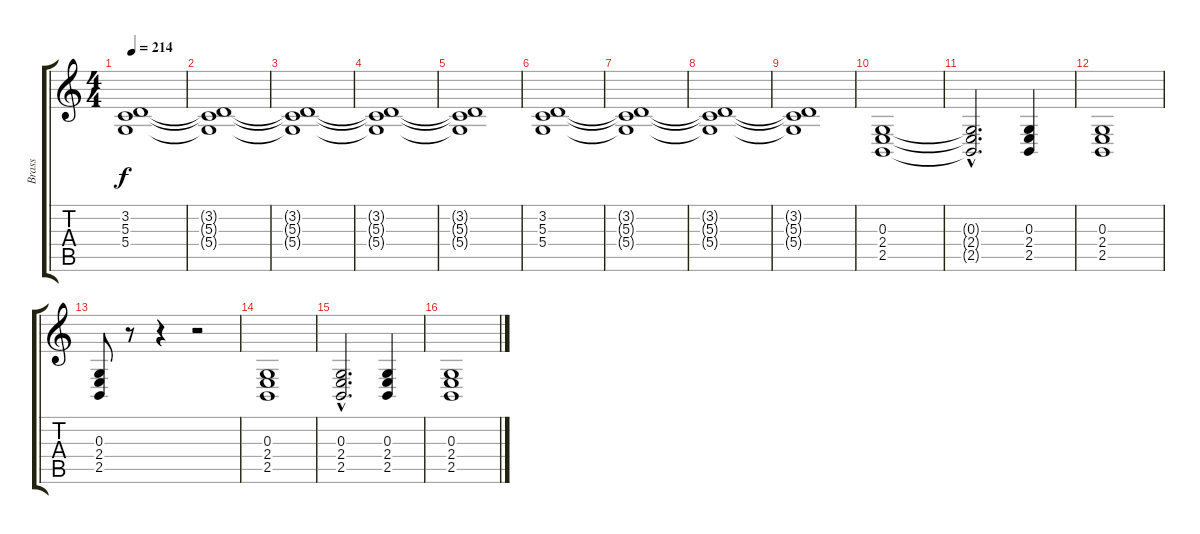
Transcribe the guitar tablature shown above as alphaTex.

\track ("Brass" "Brass") {instrument brasssection}
\staff {score tabs}
\tuning (E4 B3 G3 D3 A2 E2) {hide}
\ts (4 4)
\tempo 214
\clef g2
\ks c
(3.2 5.3 5.4).1{dy f} |
(3.2{t} 5.3{t} 5.4{t}).1 |
(3.2{t} 5.3{t} 5.4{t}).1 |
(3.2{t} 5.3{t} 5.4{t}).1 |
(3.2{t} 5.3{t} 5.4{t}).1 |
(3.2 5.3 5.4).1 |
(3.2{t} 5.3{t} 5.4{t}).1 |
(3.2{t} 5.3{t} 5.4{t}).1 |
(3.2{t} 5.3{t} 5.4{t}).1 |
(0.3 2.4 2.5).1 |
(0.3{hac t} 2.4{hac t} 2.5{hac t}).2{d} (0.3 2.4 2.5).4 |
(0.3 2.4 2.5).1 |
(0.3 2.4 2.5).8 r.8 r.4 r.2 |
(0.3 2.4 2.5).1 |
(0.3{hac} 2.4{hac} 2.5{hac}).2{d} (0.3 2.4 2.5).4 |
(0.3 2.4 2.5).1
